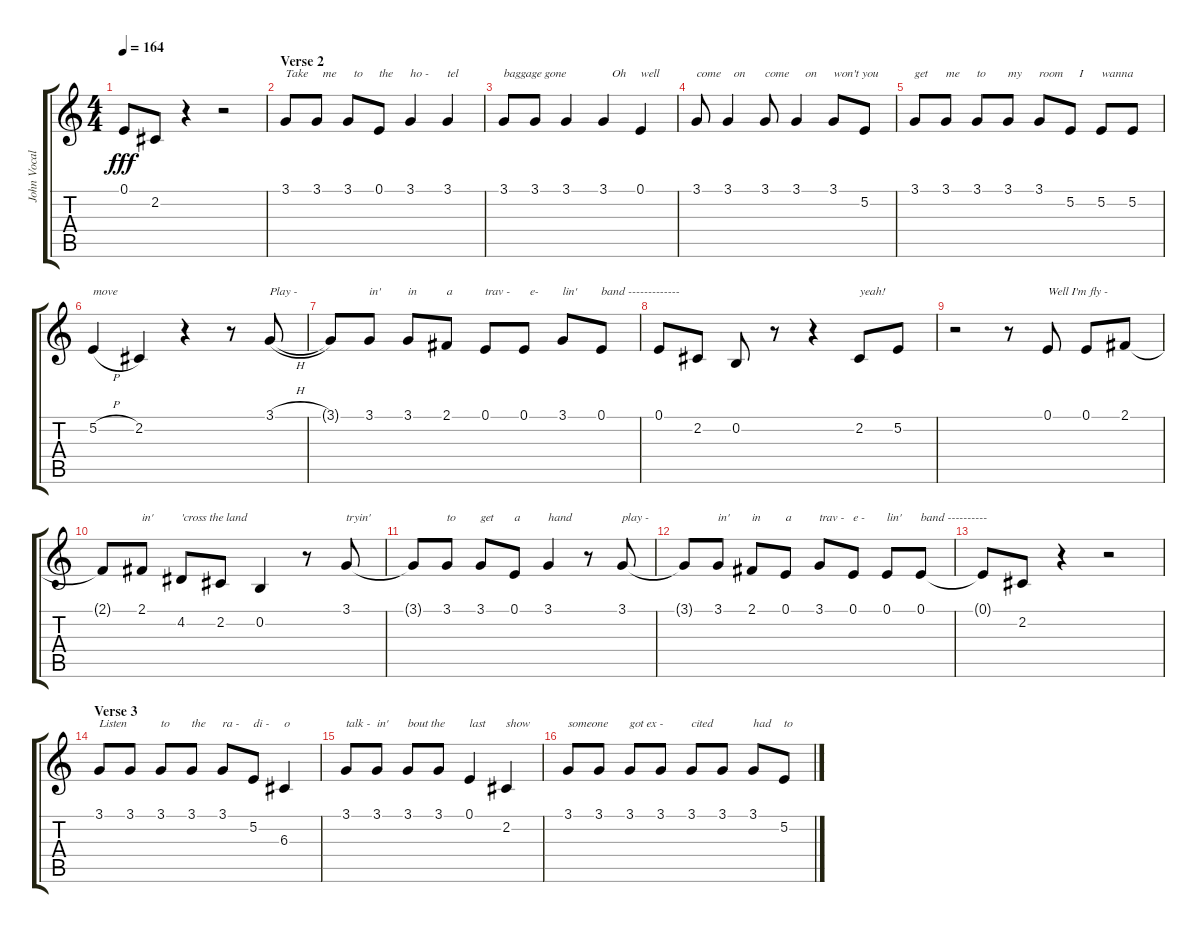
\track ("John Vocal" "John Vocal") {instrument altosax}
\staff {score tabs}
\tuning (E4 B3 G3 D3 A2 E2) {hide}
\ts (4 4)
\tempo 164
\clef g2
\ks c
0.1{t}.8{dy fff} 2.2.8 r.4 r.2 |
\section ("" "Verse 2")
3.1.8{txt "Take"} 3.1.8{txt "  me"} 3.1.8{txt "  to"} 0.1.8{txt "the"} 3.1.4{txt "ho -"} 3.1.4{txt "tel"} |
3.1.8{txt "baggage gone"} 3.1.8 3.1.4 3.1.4{txt "   Oh"} 0.1.4{txt "well"} |
3.1.8{txt "come"} 3.1.4{txt "  on"} 3.1.8{txt "come"} 3.1.4{txt "   on"} 3.1.8{txt "won't you"} 5.2.8 |
3.1.8{txt "get "} 3.1.8{txt "me"} 3.1.8{txt "to"} 3.1.8{txt "my"} 3.1.8{txt "room"} 5.2.8{txt "   I"} 5.2.8{txt "wanna"} 5.2.8{txt " "} |
5.2{h}.4{txt "move"} 2.2.4 r.4 r.8 3.1{h}.8{txt "Play -"} |
3.1{t}.8 3.1.8{txt "in'"} 3.1.8{txt "in"} 2.1.8{txt "a"} 0.1.8{txt "trav -"} 0.1.8{txt "  e- "} 3.1.8{txt "lin' "} 0.1.8{txt "band -------------"} |
0.1.8 2.2.8 0.2.8 r.8 r.4 2.2.8{txt "yeah!"} 5.2.8 |
r.2 r.8 0.1.8{txt "Well I'm fly -"} 0.1.8 2.1.8 |
2.1{t}.8 2.1.8{txt "in'"} 4.2.8{txt "'cross the land"} 2.2.8 0.2.4 r.8 3.1.8{txt "tryin'"} |
3.1{t}.8 3.1.8{txt "to"} 3.1.8{txt "get"} 0.1.8{txt "a"} 3.1.4{txt "hand"} r.8 3.1.8{txt "play -"} |
3.1{t}.8 3.1.8{txt "in'"} 2.1.8{txt "in"} 0.1.8{txt "a"} 3.1.8{txt "trav -"} 0.1.8{txt "e -"} 0.1.8{txt "lin'"} 0.1.8{txt "band ----------"} |
0.1{t}.8 2.2.8 r.4 r.2 |
\section ("" "Verse 3")
3.1.8{txt "Listen"} 3.1.8 3.1.8{txt "to"} 3.1.8{txt "the"} 3.1.8{txt "ra -"} 5.2.8{txt "di -"} 6.3.4{txt "o"} |
3.1.8{txt "talk -"} 3.1.8{txt "in'"} 3.1.8{txt "bout the"} 3.1.8 0.1.4{txt "last"} 2.2.4{txt "show"} |
3.1.8{txt "someone"} 3.1.8 3.1.8{txt "got ex -"} 3.1.8 3.1.8{txt "cited"} 3.1.8 3.1.8{txt "had"} 5.2.8{txt "to"}
